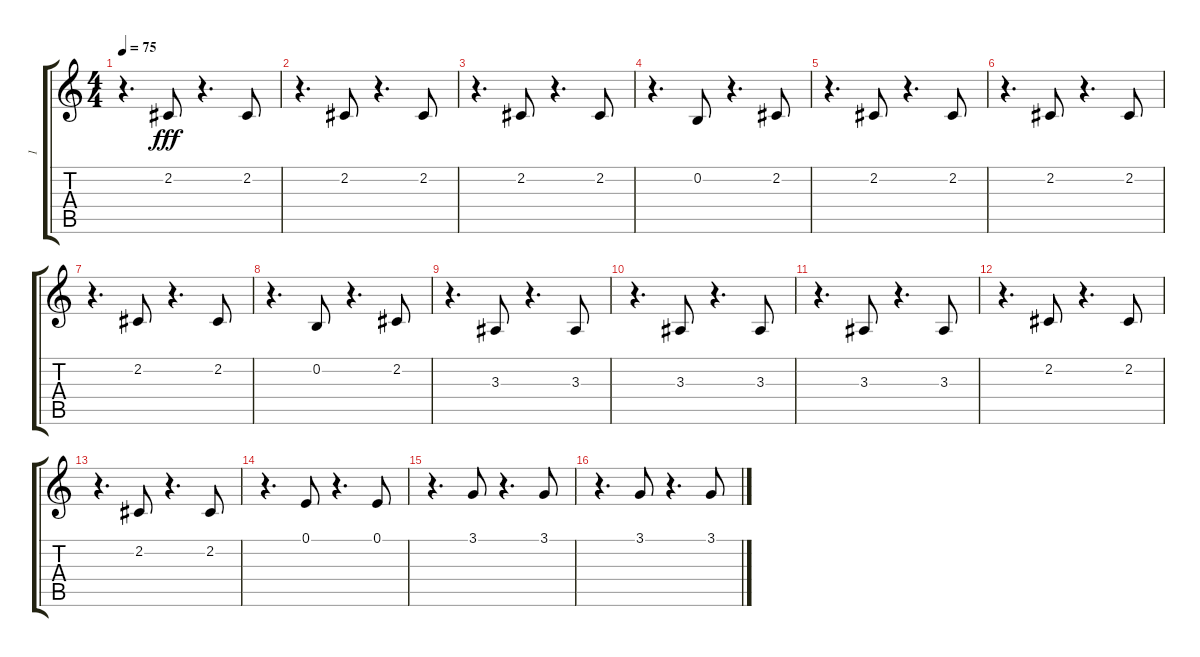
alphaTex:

\track ("1" "1") {instrument orchestralharp}
\staff {score tabs}
\tuning (E4 B3 G3 D3 A2 E2) {hide}
\ts (4 4)
\tempo 75
\clef g2
\ks c
r.4{d dy fff} 2.2.8 r.4{d} 2.2.8 |
r.4{d} 2.2.8 r.4{d} 2.2.8 |
r.4{d} 2.2.8 r.4{d} 2.2.8 |
r.4{d} 0.2.8 r.4{d} 2.2.8 |
r.4{d} 2.2.8 r.4{d} 2.2.8 |
r.4{d} 2.2.8 r.4{d} 2.2.8 |
r.4{d} 2.2.8 r.4{d} 2.2.8 |
r.4{d} 0.2.8 r.4{d} 2.2.8 |
r.4{d} 3.3.8 r.4{d} 3.3.8 |
r.4{d} 3.3.8 r.4{d} 3.3.8 |
r.4{d} 3.3.8 r.4{d} 3.3.8 |
r.4{d} 2.2.8 r.4{d} 2.2.8 |
r.4{d} 2.2.8 r.4{d} 2.2.8 |
r.4{d} 0.1.8 r.4{d} 0.1.8 |
r.4{d} 3.1.8 r.4{d} 3.1.8 |
r.4{d} 3.1.8 r.4{d} 3.1.8
